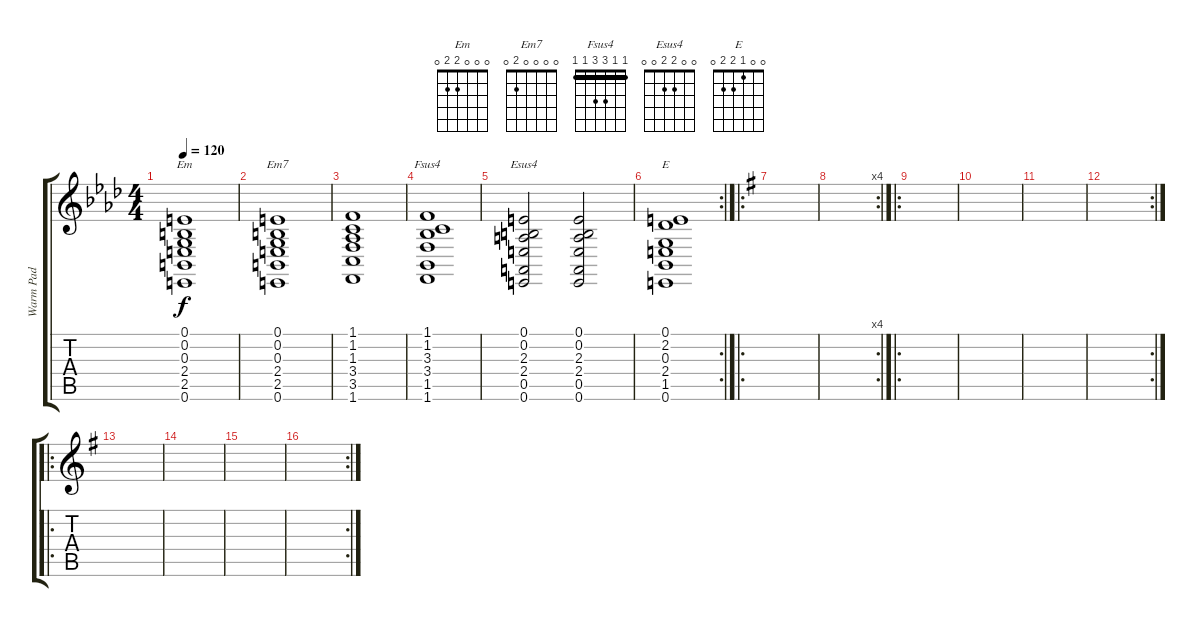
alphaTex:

\track ("Warm Pad" "Warm Pad") {instrument pad2warm}
\staff {score tabs}
\tuning (E4 B3 G3 D3 A2 E2) {hide}
\chord ("Em" 0 0 0 2 2 0)
\chord ("Em7" 0 0 0 0 2 0)
\chord ("Fsus4" 1 1 3 3 1 1) {barre 1}
\chord ("Esus4" 0 0 2 2 0 0)
\chord ("E" 0 0 1 2 2 0)
\ts (4 4)
\tempo 120
\clef g2
\ks fminor
(0.1 0.2 0.3 2.4 2.5 0.6).1{ch "Em" dy f} |
(0.1 0.2 0.3 2.4 2.5 0.6).1{ch "Em7"} |
(1.1 1.2 1.3 3.4 3.5 1.6).1 |
(1.1 1.2 3.3 3.4 1.5 1.6).1{ch "Fsus4"} |
(0.1 0.2 2.3 2.4 0.5 0.6).2{ch "Esus4"} (0.1 0.2 2.3 2.4 0.5 0.6).2 |
\rc 2
(0.1 2.2 0.3 2.4 1.5 0.6).1{ch "E"} |
\ro
\ks eminor
|
\rc 4
|
\ro
|
|
|
\rc 2
|
\ro
|
|
|
\rc 2
